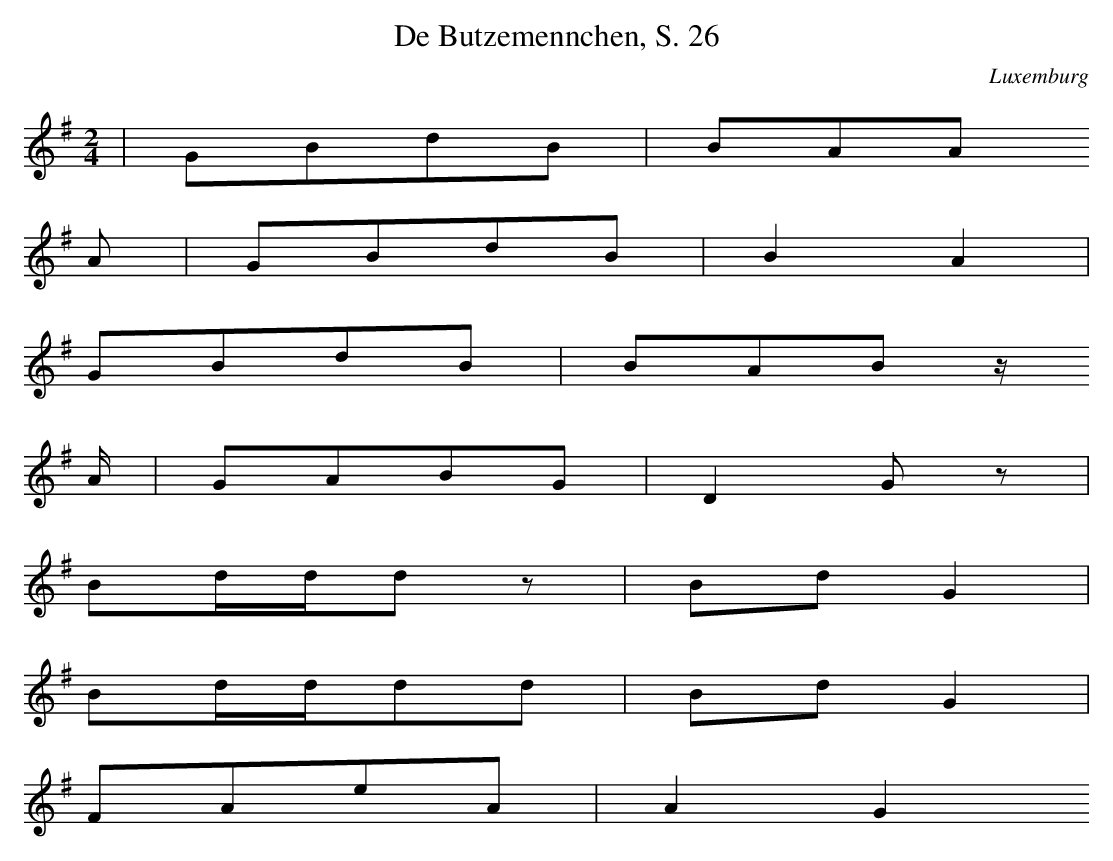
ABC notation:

X:1
T: De Butzemennchen, S. 26
O: Luxemburg
M: 2/4
L: 1/16
K: G
 | G2B2d2B2 | B2A2A2
A2 | G2B2d2B2 | B4A4 |
G2B2d2B2 | B2A2B2z
A | G2A2B2G2 | D4G2z2 |
B2ddd2z2 | B2d2G4 |
B2ddd2d2 | B2d2G4 |
F2A2e2A2 | A4G4
